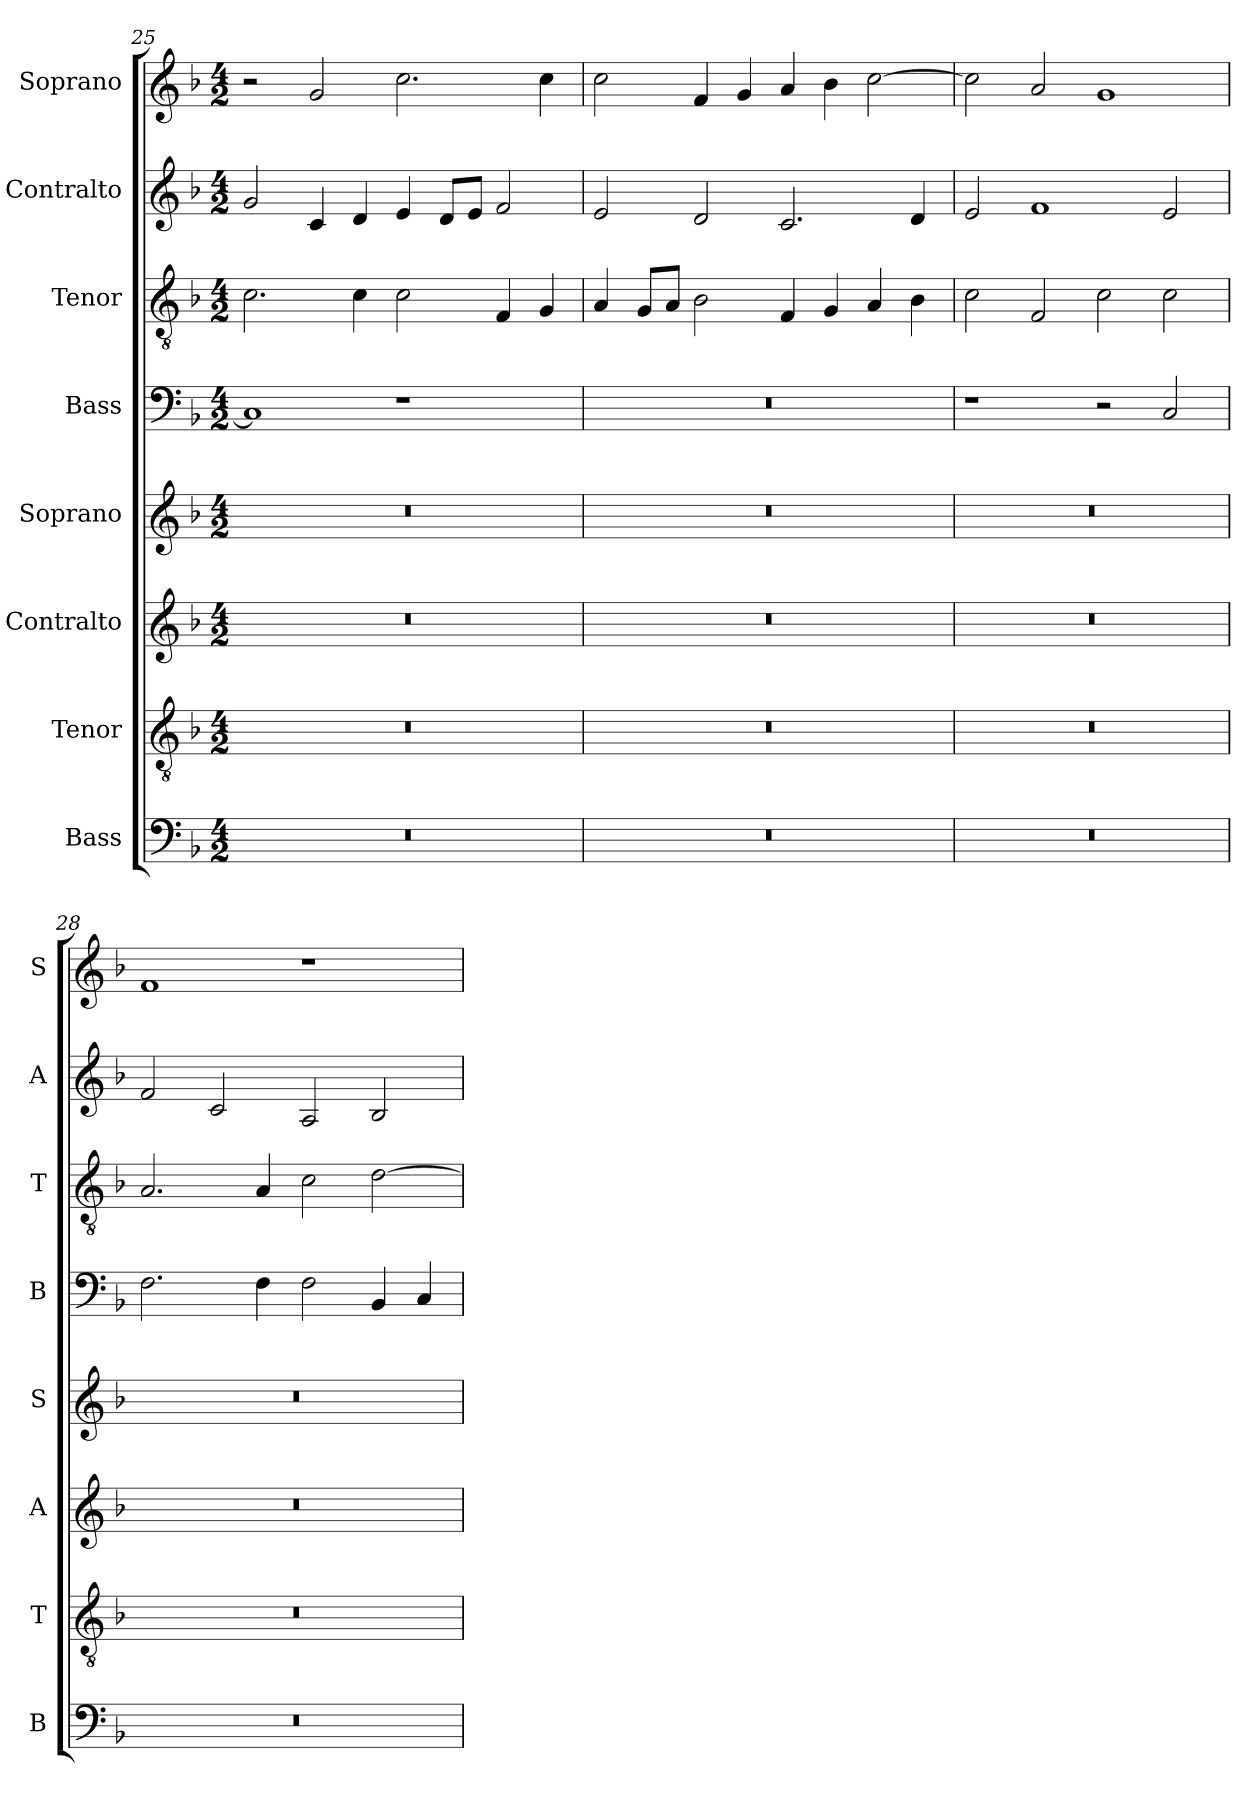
**kern	**kern	**kern	**kern	**kern	**kern	**kern	**kern
*part8	*part7	*part6	*part5	*part4	*part3	*part2	*part1
*staff8	*staff7	*staff6	*staff5	*staff4	*staff3	*staff2	*staff1
*I"Bass	*I"Tenor	*I"Contralto	*I"Soprano	*I"Bass	*I"Tenor	*I"Contralto	*I"Soprano
*I'B	*I'T	*I'A	*I'S	*I'B	*I'T	*I'A	*I'S
*clefF4	*clefGv2	*clefG2	*clefG2	*clefF4	*clefGv2	*clefG2	*clefG2
*k[b-]	*k[b-]	*k[b-]	*k[b-]	*k[b-]	*k[b-]	*k[b-]	*k[b-]
*F:ion	*F:ion	*F:ion	*F:ion	*F:ion	*F:ion	*F:ion	*F:ion
*M4/2	*M4/2	*M4/2	*M4/2	*M4/2	*M4/2	*M4/2	*M4/2
=25	=25	=25	=25	=25	=25	=25	=25
0r	0r	0r	0r	1C]	2.c	2g	2r
.	.	.	.	.	.	4c	2g
.	.	.	.	.	4c	4d	.
.	.	.	.	1r	2c	4e	2.cc
.	.	.	.	.	.	8d/L	.
.	.	.	.	.	.	8e/J	.
.	.	.	.	.	4F	2f	.
.	.	.	.	.	4G	.	4cc
=26	=26	=26	=26	=26	=26	=26	=26
0r	0r	0r	0r	0r	4A	2e	2cc
.	.	.	.	.	8G/L	.	.
.	.	.	.	.	8A/J	.	.
.	.	.	.	.	2B-	2d	4f
.	.	.	.	.	.	.	4g
.	.	.	.	.	4F	2.c	4a
.	.	.	.	.	4G	.	4b-
.	.	.	.	.	4A	.	[2cc
.	.	.	.	.	4B-	4d	.
=27	=27	=27	=27	=27	=27	=27	=27
0r	0r	0r	0r	1r	2c	2e	2cc]
.	.	.	.	.	2F	1f	2a
.	.	.	.	2r	2c	.	1g
.	.	.	.	2C	2c	2e	.
=28	=28	=28	=28	=28	=28	=28	=28
0r	0r	0r	0r	2.F	2.A	2f	1f
.	.	.	.	.	.	2c	.
.	.	.	.	4F	4A	.	.
.	.	.	.	2F	2c	2A	1r
.	.	.	.	4BB-	[2d	2B-	.
.	.	.	.	4C	.	.	.
=	=	=	=	=	=	=	=
*-	*-	*-	*-	*-	*-	*-	*-
